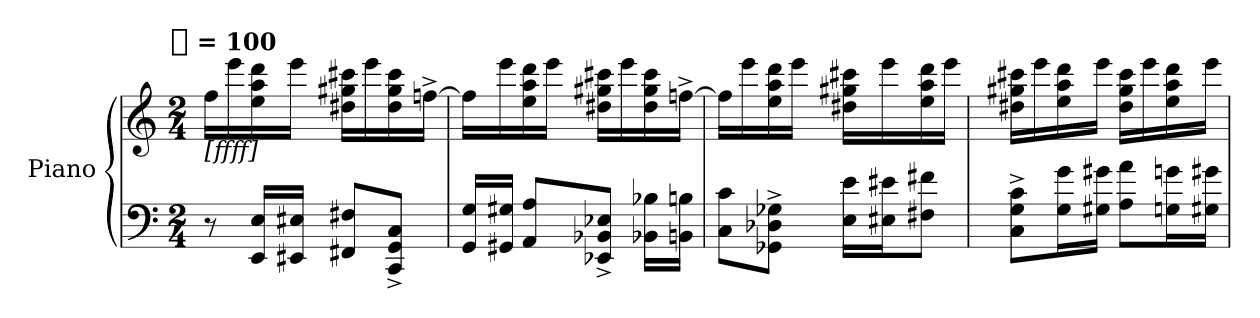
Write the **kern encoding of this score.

**kern	**kern
*part1	*part1
*staff2	*staff1
*I"Piano	*
*I'Pno.	*
*clefF4	*clefG2
*k[]	*k[]
*C:	*C:
!!LO:TX:omd:t=[quarter] = 100
*M2/4	*M2/4
*MM100	*MM100
=1	=1
!	!LO:TX:b:t=[ffff]
8r	16ffLL
.	16eee
16EE 16ELL	16ee 16aa 16ddd
16EE#X 16E#XJJ	16eeeJJ
8FF#X 8F#XL	16dd#X 16gg#X 16ccc#XLL
.	16eee
8CC^ 8GG^ 8C^J	16dd# 16gg# 16ccc#
.	[16ffn^JJ
=2	=2
16GG 16GLL	16ffLL]
16GG#X 16G#XJJ	16eee
8AA 8AL	16ee 16aa 16ddd
.	16eeeJJ
8EE-X^ 8BB-X^ 8E-X^J	16dd#X 16gg#X 16ccc#XLL
.	16eee
16BB-X 16B-XLL	16dd# 16gg# 16ccc#
16BBn 16BnJJ	[16ffn^JJ
=3	=3
8C 8cL	16ffLL]
.	16eee
8GG-X^ 8D-X^ 8G-X^J	16ee 16aa 16ddd
.	16eeeJJ
16E 16eLL	16dd#X 16gg#X 16ccc#XLL
16E#X 16e#XJ	16eee
8F#X 8f#XJ	16ee 16aa 16ddd
.	16eeeJJ
=4	=4
8C^ 8G^ 8c^L	16dd#X 16gg#X 16ccc#XLL
.	16eee
16G 16gL	16ee 16aa 16ddd
16G#X 16g#XJJ	16eeeJJ
8A 8aL	16dd# 16gg# 16ccc#LL
.	16eee
16Gn 16gnL	16ee 16aa 16ddd
16G#X 16g#XJJ	16eeeJJ
=	=
*-	*-
